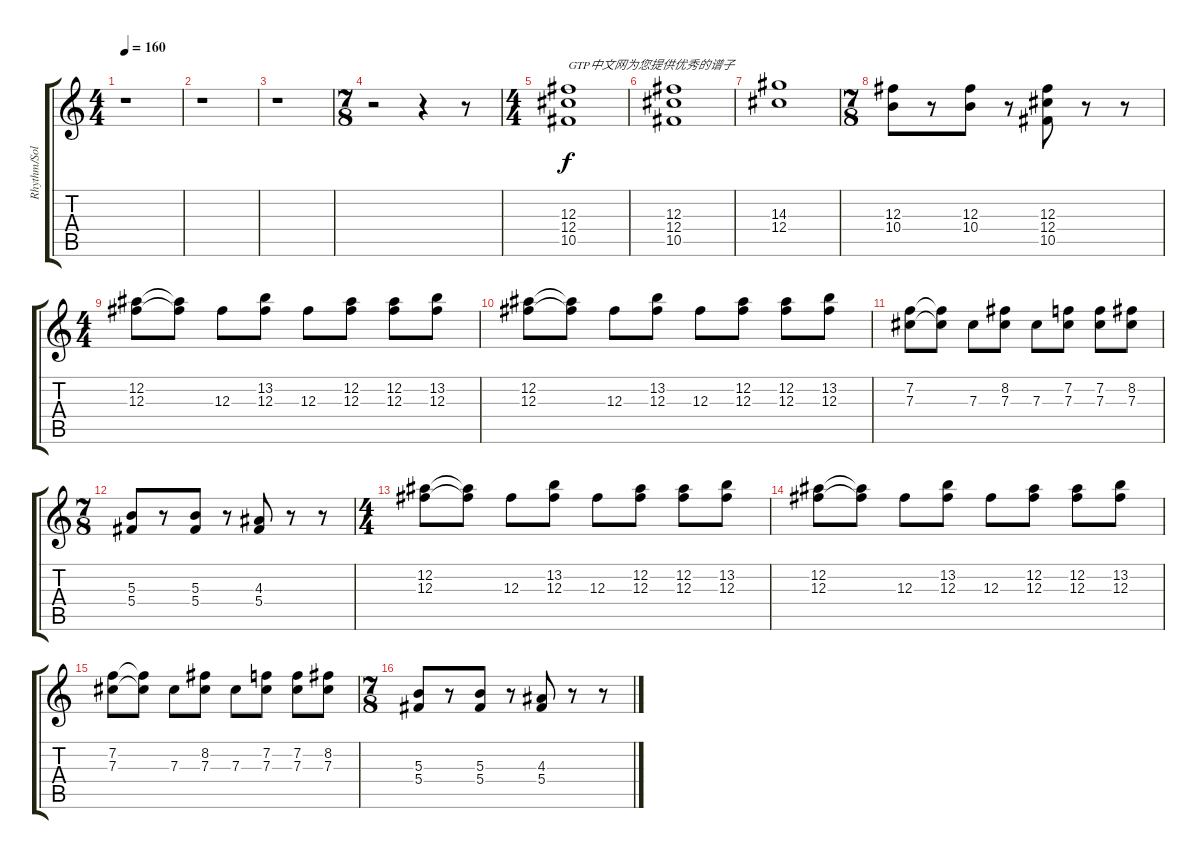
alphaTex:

\track ("Rhythm/Solo" "Rhythm/Sol") {instrument distortionguitar}
\staff {score tabs}
\tuning (Eb4 Bb3 Gb3 Db3 Ab2 Eb2) {hide}
\ts (4 4)
\tempo 160
\clef g2
\ks c
r.1{dy f instrument distortionguitar} |
r.1 |
r.1 |
\ts (7 8)
r.2 r.4 r.8 |
\ts (4 4)
(12.3 12.4 10.5).1{txt "GTP中文网为您提供优秀的谱子"} |
(12.3 12.4 10.5).1 |
(14.3 12.4).1 |
\ts (7 8)
(12.3 10.4).8 r.8 (12.3 10.4).8 r.8 (12.3 12.4 10.5).8 r.8 r.8 |
\ts (4 4)
(12.2 12.3).8 (12.2{t} 12.3{t}).8 12.3.8 (13.2 12.3).8 12.3.8 (12.2 12.3).8 (12.2 12.3).8 (13.2 12.3).8 |
(12.2 12.3).8 (12.2{t} 12.3{t}).8 12.3.8 (13.2 12.3).8 12.3.8 (12.2 12.3).8 (12.2 12.3).8 (13.2 12.3).8 |
(7.2 7.3).8 (7.2{t} 7.3{t}).8 7.3.8 (8.2 7.3).8 7.3.8 (7.2 7.3).8 (7.2 7.3).8 (8.2 7.3).8 |
\ts (7 8)
(5.3 5.4).8 r.8 (5.3 5.4).8 r.8 (4.3 5.4).8 r.8 r.8 |
\ts (4 4)
(12.2 12.3).8 (12.2{t} 12.3{t}).8 12.3.8 (13.2 12.3).8 12.3.8 (12.2 12.3).8 (12.2 12.3).8 (13.2 12.3).8 |
(12.2 12.3).8 (12.2{t} 12.3{t}).8 12.3.8 (13.2 12.3).8 12.3.8 (12.2 12.3).8 (12.2 12.3).8 (13.2 12.3).8 |
(7.2 7.3).8 (7.2{t} 7.3{t}).8 7.3.8 (8.2 7.3).8 7.3.8 (7.2 7.3).8 (7.2 7.3).8 (8.2 7.3).8 |
\ts (7 8)
(5.3 5.4).8 r.8 (5.3 5.4).8 r.8 (4.3 5.4).8 r.8 r.8
